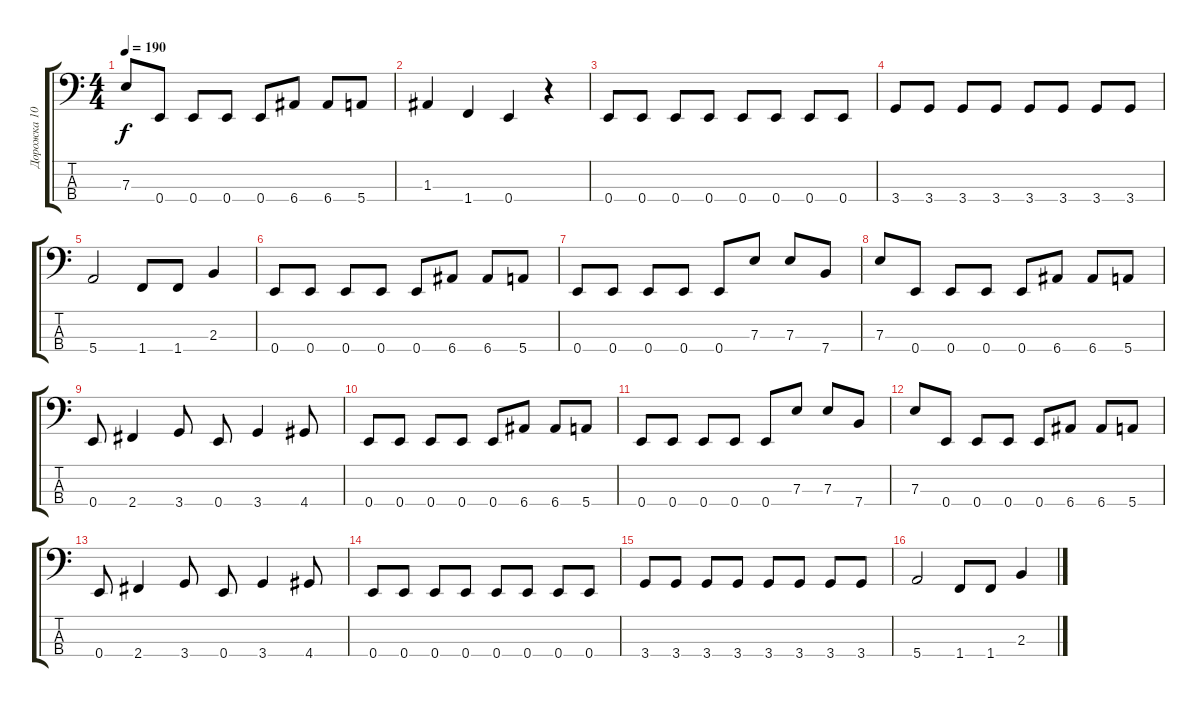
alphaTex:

\track ("Дорожка 10" "Дорожка 10") {instrument electricbasspick}
\staff {score tabs}
\tuning (G2 D2 A1 E1) {hide}
\ts (4 4)
\tempo 190
\clef f4
\ks c
7.3.8{dy f} 0.4.8 0.4.8 0.4.8 0.4.8 6.4.8 6.4.8 5.4.8 |
1.3.4 1.4.4 0.4.4 r.4 |
0.4.8 0.4.8 0.4.8 0.4.8 0.4.8 0.4.8 0.4.8 0.4.8 |
3.4.8 3.4.8 3.4.8 3.4.8 3.4.8 3.4.8 3.4.8 3.4.8 |
5.4.2 1.4.8 1.4.8 2.3.4 |
0.4.8 0.4.8 0.4.8 0.4.8 0.4.8 6.4.8 6.4.8 5.4.8 |
0.4.8 0.4.8 0.4.8 0.4.8 0.4.8 7.3.8 7.3.8 7.4.8 |
7.3.8 0.4.8 0.4.8 0.4.8 0.4.8 6.4.8 6.4.8 5.4.8 |
0.4.8 2.4.4 3.4.8 0.4.8 3.4.4 4.4.8 |
0.4.8 0.4.8 0.4.8 0.4.8 0.4.8 6.4.8 6.4.8 5.4.8 |
0.4.8 0.4.8 0.4.8 0.4.8 0.4.8 7.3.8 7.3.8 7.4.8 |
7.3.8 0.4.8 0.4.8 0.4.8 0.4.8 6.4.8 6.4.8 5.4.8 |
0.4.8 2.4.4 3.4.8 0.4.8 3.4.4 4.4.8 |
0.4.8 0.4.8 0.4.8 0.4.8 0.4.8 0.4.8 0.4.8 0.4.8 |
3.4.8 3.4.8 3.4.8 3.4.8 3.4.8 3.4.8 3.4.8 3.4.8 |
5.4.2 1.4.8 1.4.8 2.3.4
